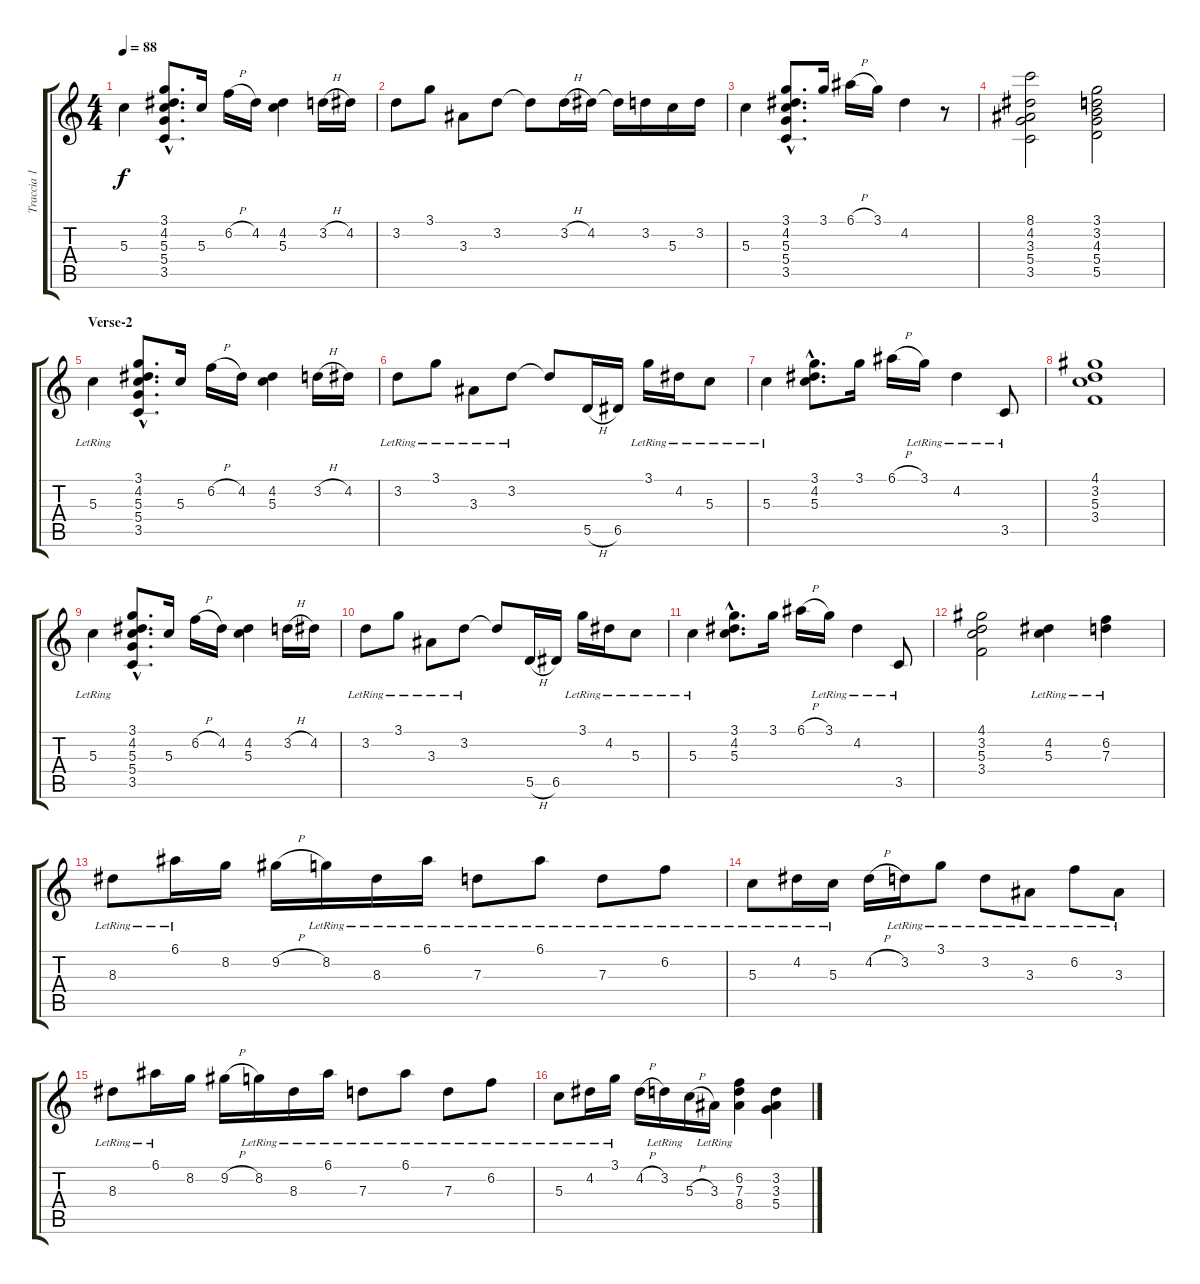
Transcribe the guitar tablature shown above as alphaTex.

\track ("Traccia 1" "Traccia 1") {instrument acousticguitarsteel}
\staff {score tabs}
\tuning (E4 B3 G3 D3 A2 E2) {hide}
\ts (4 4)
\tempo 88
\clef g2
\ks c
5.3.4{dy f volume 13} (3.1{hac} 4.2{hac} 5.3{hac} 5.4{hac} 3.5{hac}).8{d} 5.3.16 6.2{h}.16 4.2.16 (4.2 5.3).4 3.2{h}.16 4.2.16 |
3.2.8 3.1.8 3.3.8 3.2.8 3.2{t}.8 3.2{h}.16 4.2.16 4.2{t}.16 3.2.16 5.3.16 3.2.16 |
5.3.4 (3.1{hac} 4.2{hac} 5.3{hac} 5.4{hac} 3.5{hac}).8{d} 3.1.16 6.1{h}.16 3.1.16 4.2.4 r.8 |
(8.1 4.2 3.3 5.4 3.5).2 (3.1 3.2 4.3 5.4 5.5).2 |
\section ("" "Verse-2")
5.3{lr}.4 (3.1{hac} 4.2{hac} 5.3{hac} 5.4{hac} 3.5{hac}).8{d} 5.3.16 6.2{h}.16 4.2.16 (4.2 5.3).4 3.2{h}.16 4.2.16 |
3.2{lr}.8 3.1{lr}.8 3.3{lr}.8 3.2{lr}.8 3.2{t}.8 5.5{h}.16 6.5.16 3.1{lr}.16 4.2{lr}.16 5.3{lr}.8 |
5.3{lr}.4 (3.1{hac} 4.2{hac} 5.3{hac}).8{d} 3.1.16 6.1{h}.16 3.1{lr}.16 4.2{lr}.4 3.5{lr}.8 |
(4.1 3.2 5.3 3.4).1 |
5.3{lr}.4 (3.1{hac} 4.2{hac} 5.3{hac} 5.4{hac} 3.5{hac}).8{d} 5.3.16 6.2{h}.16 4.2.16 (4.2 5.3).4 3.2{h}.16 4.2.16 |
3.2{lr}.8 3.1{lr}.8 3.3{lr}.8 3.2{lr}.8 3.2{t}.8 5.5{h}.16 6.5.16 3.1{lr}.16 4.2{lr}.16 5.3{lr}.8 |
5.3{lr}.4 (3.1{hac} 4.2{hac} 5.3{hac}).8{d} 3.1.16 6.1{h}.16 3.1{lr}.16 4.2{lr}.4 3.5{lr}.8 |
(4.1 3.2 5.3 3.4).2 (4.2{lr} 5.3{lr}).4 (6.2 7.3{lr}).4 |
8.3{lr}.8 6.1{lr}.16 8.2.16 9.2{h}.16 8.2{lr}.16 8.3{lr}.16 6.1{lr}.16 7.3{lr}.8 6.1{lr}.8 7.3{lr}.8 6.2{lr}.8 |
5.3{lr}.8 4.2{lr}.16 5.3{lr}.16 4.2{h}.16 3.2{lr}.16 3.1{lr}.8 3.2{lr}.8 3.3{lr}.8 6.2{lr}.8 3.3{lr}.8 |
8.3{lr}.8 6.1{lr}.16 8.2.16 9.2{h}.16 8.2{lr}.16 8.3{lr}.16 6.1{lr}.16 7.3{lr}.8 6.1{lr}.8 7.3{lr}.8 6.2{lr}.8 |
5.3{lr}.8 4.2{lr}.16 3.1{lr}.16 4.2{h}.16 3.2{lr}.16 5.3{h}.16 3.3{lr}.16 (6.2 7.3 8.4).4 (3.2 3.3 5.4).4
